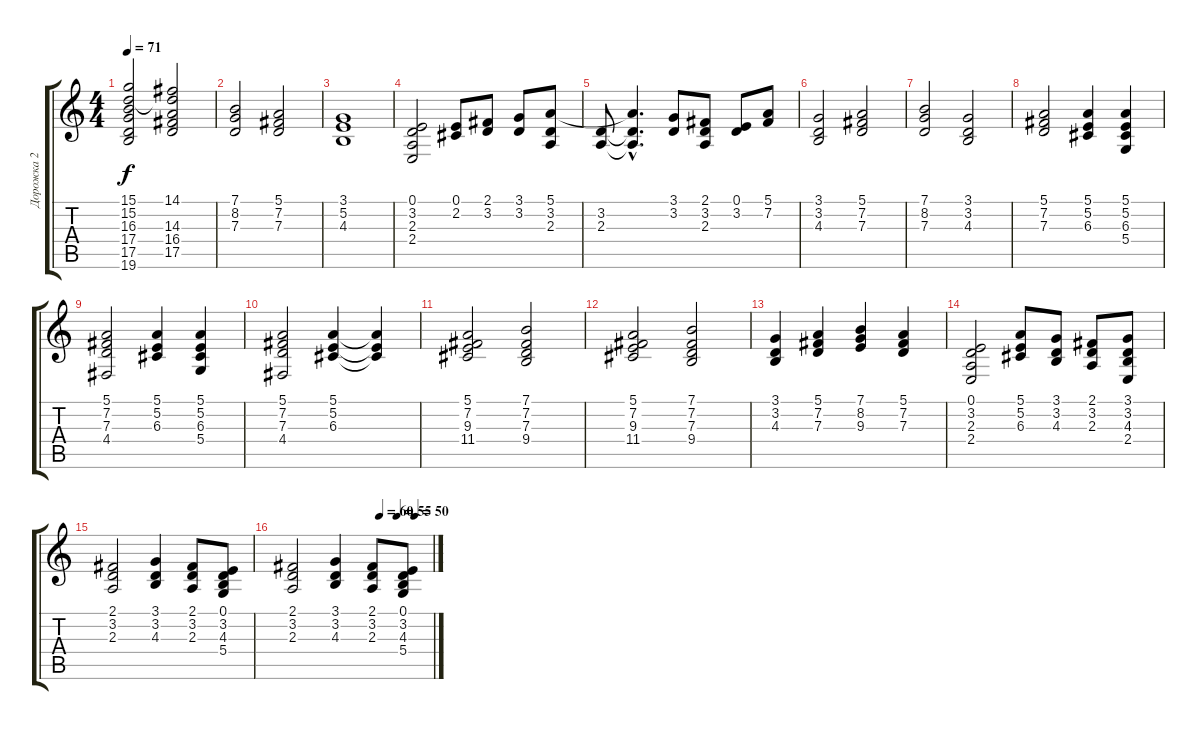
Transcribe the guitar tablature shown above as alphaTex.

\track ("Дорожка 2" "Дорожка 2") {instrument stringensemble1}
\staff {score tabs}
\tuning (E4 B3 G3 D3 A2 E2) {hide}
\ts (4 4)
\tempo 71
\clef g2
\ks c
(15.1 15.2 16.3 17.4 17.5 19.6).2{dy f volume 9} (14.1 15.2{t} 14.3 16.4 17.5).2 |
(7.1 8.2 7.3).2{volume 8 balance 10} (5.1 7.2 7.3).2{volume 7 balance 11} |
(3.1 5.2 4.3).1{volume 6 balance 12} |
(0.1 3.2 2.3 2.4).2{volume 5 balance 13} (0.1 2.2).8 (2.1 3.2).8 (3.1 3.2).8 (5.1 3.2 2.3).8 |
(3.2 2.3).8{volume 6} (5.1{hac t} 3.2{hac t} 2.3{hac t}).4{d} (3.1 3.2).8 (2.1 3.2 2.3).8 (0.1 3.2).8 (5.1 7.2).8 |
(3.1 3.2 4.3).2 (5.1 7.2 7.3).2 |
(7.1 8.2 7.3).2 (3.1 3.2 4.3).2 |
(5.1 7.2 7.3).2 (5.1 5.2 6.3).4 (5.1 5.2 6.3 5.4).4 |
(5.1 7.2 7.3 4.4).2 (5.1 5.2 6.3).4 (5.1 5.2 6.3 5.4).4 |
(5.1 7.2 7.3 4.4).2 (5.1 5.2 6.3).4 (5.1{t} 5.2{t} 6.3{t}).4 |
(5.1 7.2 9.3 11.4).2 (7.1 7.2 7.3 9.4).2 |
(5.1 7.2 9.3 11.4).2 (7.1 7.2 7.3 9.4).2 |
(3.1 3.2 4.3).4 (5.1 7.2 7.3).4 (7.1 8.2 9.3).4 (5.1 7.2 7.3).4 |
(0.1 3.2 2.3 2.4).2 (5.1 5.2 6.3).8 (3.1 3.2 4.3).8 (2.1 3.2 2.3).8 (3.1 3.2 4.3 2.4).8 |
(2.1 3.2 2.3).2 (3.1 3.2 4.3).4 (2.1 3.2 2.3).8 (0.1 3.2 4.3 5.4).8 |
\tempo (60 0.625)
\tempo (55 0.75)
\tempo (50 0.875)
(2.1 3.2 2.3).2 (3.1 3.2 4.3).4 (2.1 3.2 2.3).8 (0.1 3.2 4.3 5.4).8
